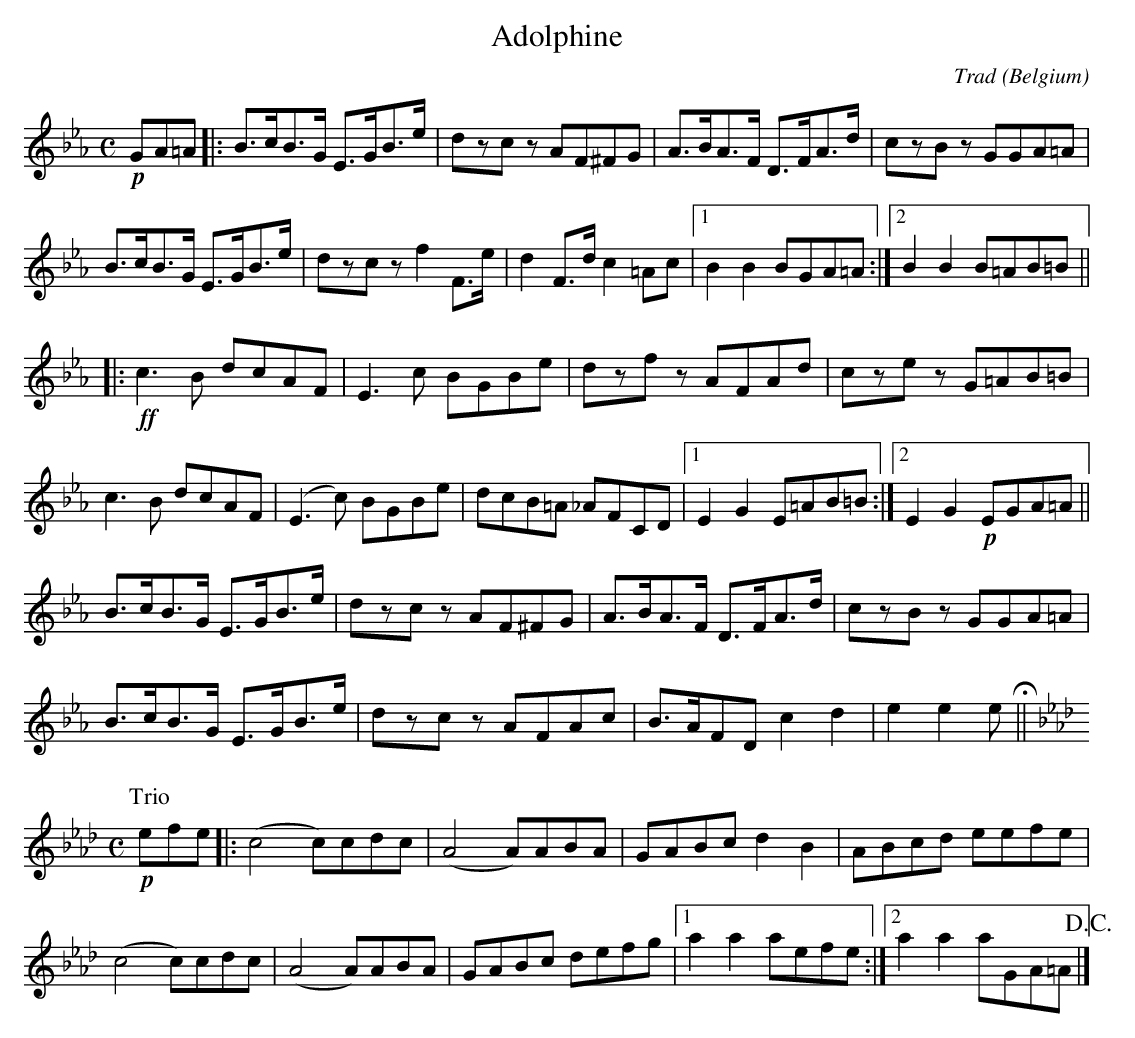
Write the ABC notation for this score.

X:1
T:Adolphine
C:Trad
O:Belgium
M:C
L:1/8
K:Eb
!p!GA=A|:B>cB>G E>GB>e|dzcz AF^FG|A>BA>F D>FA>d|czBz GGA=A|
B>cB>G E>GB>e|dzcz f2F>e|d2F>d c2=Ac|[1B2B2 BGA=A:|[2B2B2 B=AB=B||
|:!ff!c3B dcAF|E3c BGBe|dzfz AFAd|czez G=AB=B|
c3B dcAF|(E3c) BGBe|dcB=A _AFCD|[1E2G2 E=AB=B:|[2E2G2 !p!EGA=A||
B>cB>G E>GB>e|dzcz AF^FG|A>BA>F D>FA>d|czBz GGA=A|
B>cB>G E>GB>e|dzcz AFAc|B>AFD c2d2|e2e2 e!fermata!||
K:Ab
M:C
P:Trio
!p!efe|:(c4c)cdc|(A4A)ABA|GABc d2B2|ABcd eefe|
(c4c)cdc|(A4 A)ABA|GABc defg|[1a2a2 aefe:|[2a2a2 aGA=A!D.C.!|]
